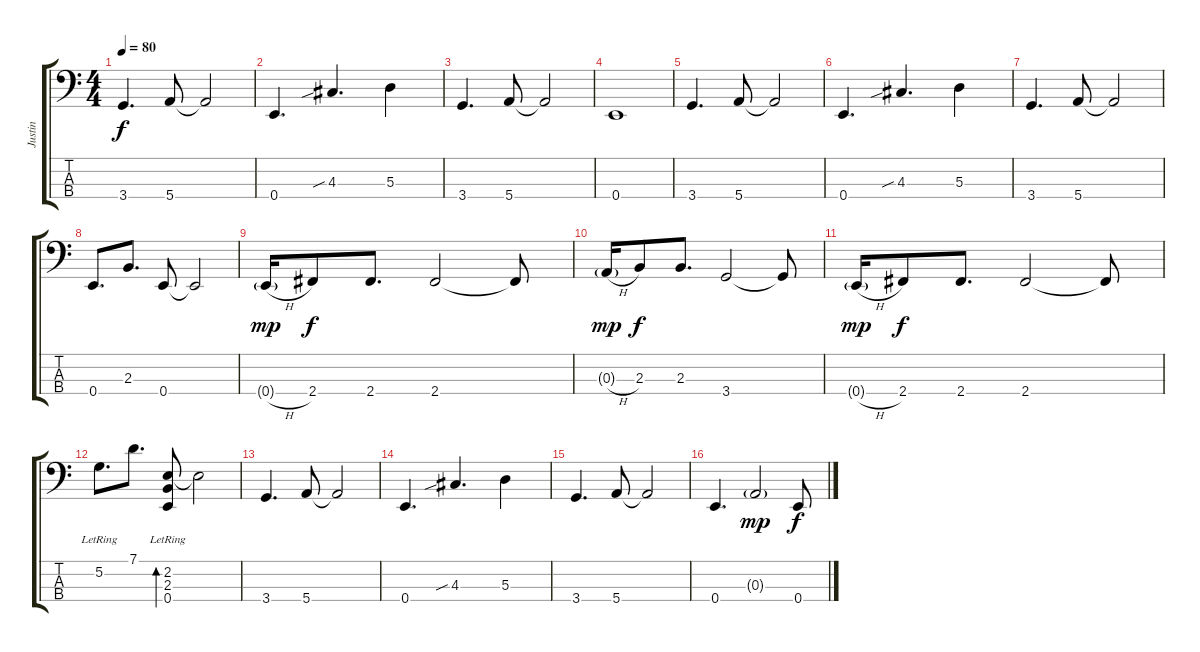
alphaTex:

\track ("Justin" "Justin") {instrument electricbasspick}
\staff {score tabs}
\tuning (G2 D2 A1 E1) {hide}
\ts (4 4)
\tempo 80
\clef f4
\ks c
3.4.4{d dy f} 5.4.8 5.4{t}.2 |
0.4.4{d} 4.3{sib}.4{d} 5.3.4 |
3.4.4{d} 5.4.8 5.4{t}.2 |
0.4.1 |
3.4.4{d} 5.4.8 5.4{t}.2 |
0.4.4{d} 4.3{sib}.4{d} 5.3.4 |
3.4.4{d} 5.4.8 5.4{t}.2 |
0.4.8{d} 2.3.8{d} 0.4.8 0.4{t}.2 |
0.4{h g}.16{dy mp} 2.4.8{dy f} 2.4.8{d} 2.4.2 2.4{t}.8 |
0.3{h g}.16{dy mp} 2.3.8{dy f} 2.3.8{d} 3.4.2 3.4{t}.8 |
0.4{h g}.16{dy mp} 2.4.8{dy f} 2.4.8{d} 2.4.2 2.4{t}.8 |
5.2{lr}.8{d} 7.1.8{d} (2.2 2.3 0.4{lr}).8{bd 30} 2.2{t}.2 |
3.4.4{d} 5.4.8 5.4{t}.2 |
0.4.4{d} 4.3{sib}.4{d} 5.3.4 |
3.4.4{d} 5.4.8 5.4{t}.2 |
0.4.4{d} 0.3{g}.2{dy mp} 0.4.8{dy f}
